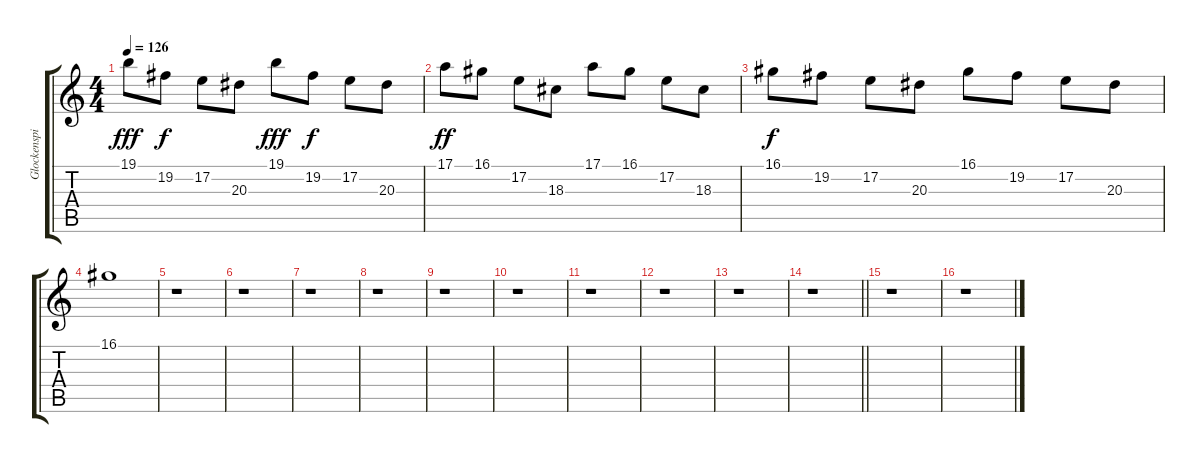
\track ("Glockenspiel" "Glockenspi") {instrument glockenspiel}
\staff {score tabs}
\tuning (E4 B3 G3 D3 A2 E2) {hide}
\ts (4 4)
\tempo 126
\clef g2
\ks c
19.1.8{dy fff} 19.2.8{dy f} 17.2.8 20.3.8 19.1.8{dy fff} 19.2.8{dy f} 17.2.8 20.3.8 |
17.1.8{dy ff} 16.1.8 17.2.8 18.3.8 17.1.8 16.1.8 17.2.8 18.3.8 |
16.1.8{dy f} 19.2.8 17.2.8 20.3.8 16.1.8 19.2.8 17.2.8 20.3.8 |
16.1.1 |
r.1 |
r.1 |
r.1 |
r.1 |
r.1 |
r.1 |
r.1 |
r.1 |
r.1 |
\barLineRight lightlight
r.1 |
r.1 |
r.1
